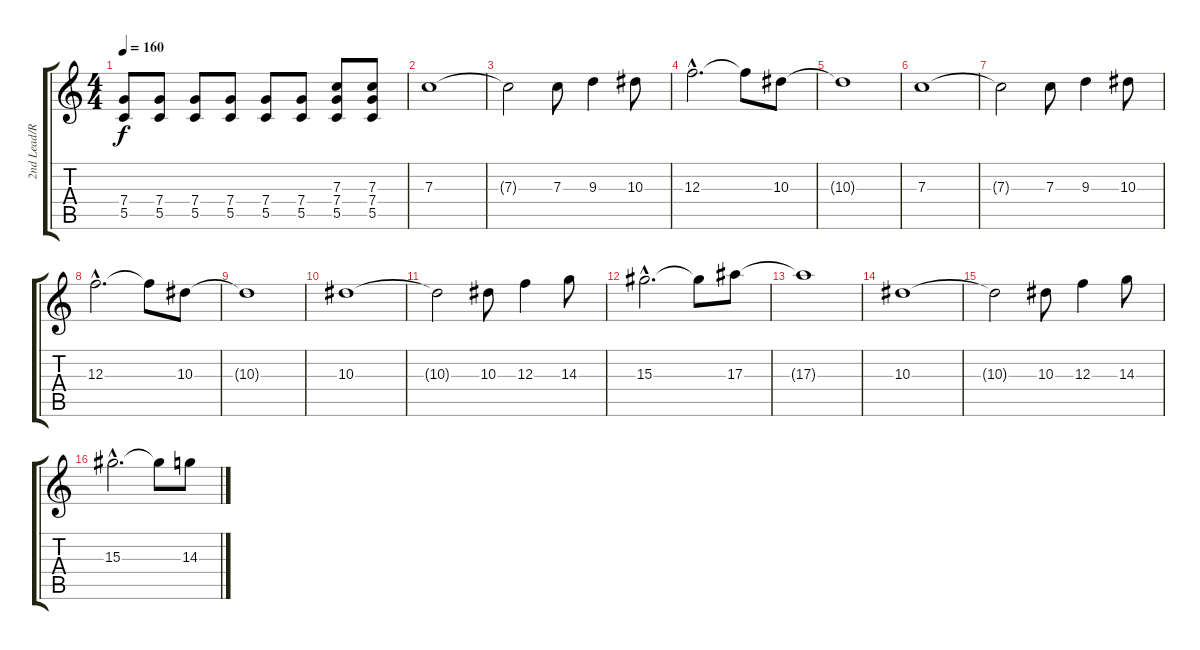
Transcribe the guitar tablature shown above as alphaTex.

\track ("2nd Lead/Rhythm Guitar" "2nd Lead/R") {instrument overdrivenguitar}
\staff {score tabs}
\tuning (D4 A3 F3 C3 G2 C2) {hide}
\ts (4 4)
\tempo 160
\clef g2
\ks c
(7.4 5.5).8{dy f} (7.4 5.5).8 (7.4 5.5).8 (7.4 5.5).8 (7.4 5.5).8 (7.4 5.5).8 (7.3 7.4 5.5).8 (7.3 7.4 5.5).8 |
7.3.1 |
7.3{t}.2 7.3.8 9.3.4 10.3.8 |
12.3{hac}.2{d} 12.3{t}.8 10.3.8 |
10.3{t}.1 |
7.3.1 |
7.3{t}.2 7.3.8 9.3.4 10.3.8 |
12.3{hac}.2{d} 12.3{t}.8 10.3.8 |
10.3{t}.1 |
10.3.1 |
10.3{t}.2 10.3.8 12.3.4 14.3.8 |
15.3{hac}.2{d} 15.3{t}.8 17.3.8 |
17.3{t}.1 |
10.3.1 |
10.3{t}.2 10.3.8 12.3.4 14.3.8 |
15.3{hac}.2{d} 15.3{t}.8 14.3.8
